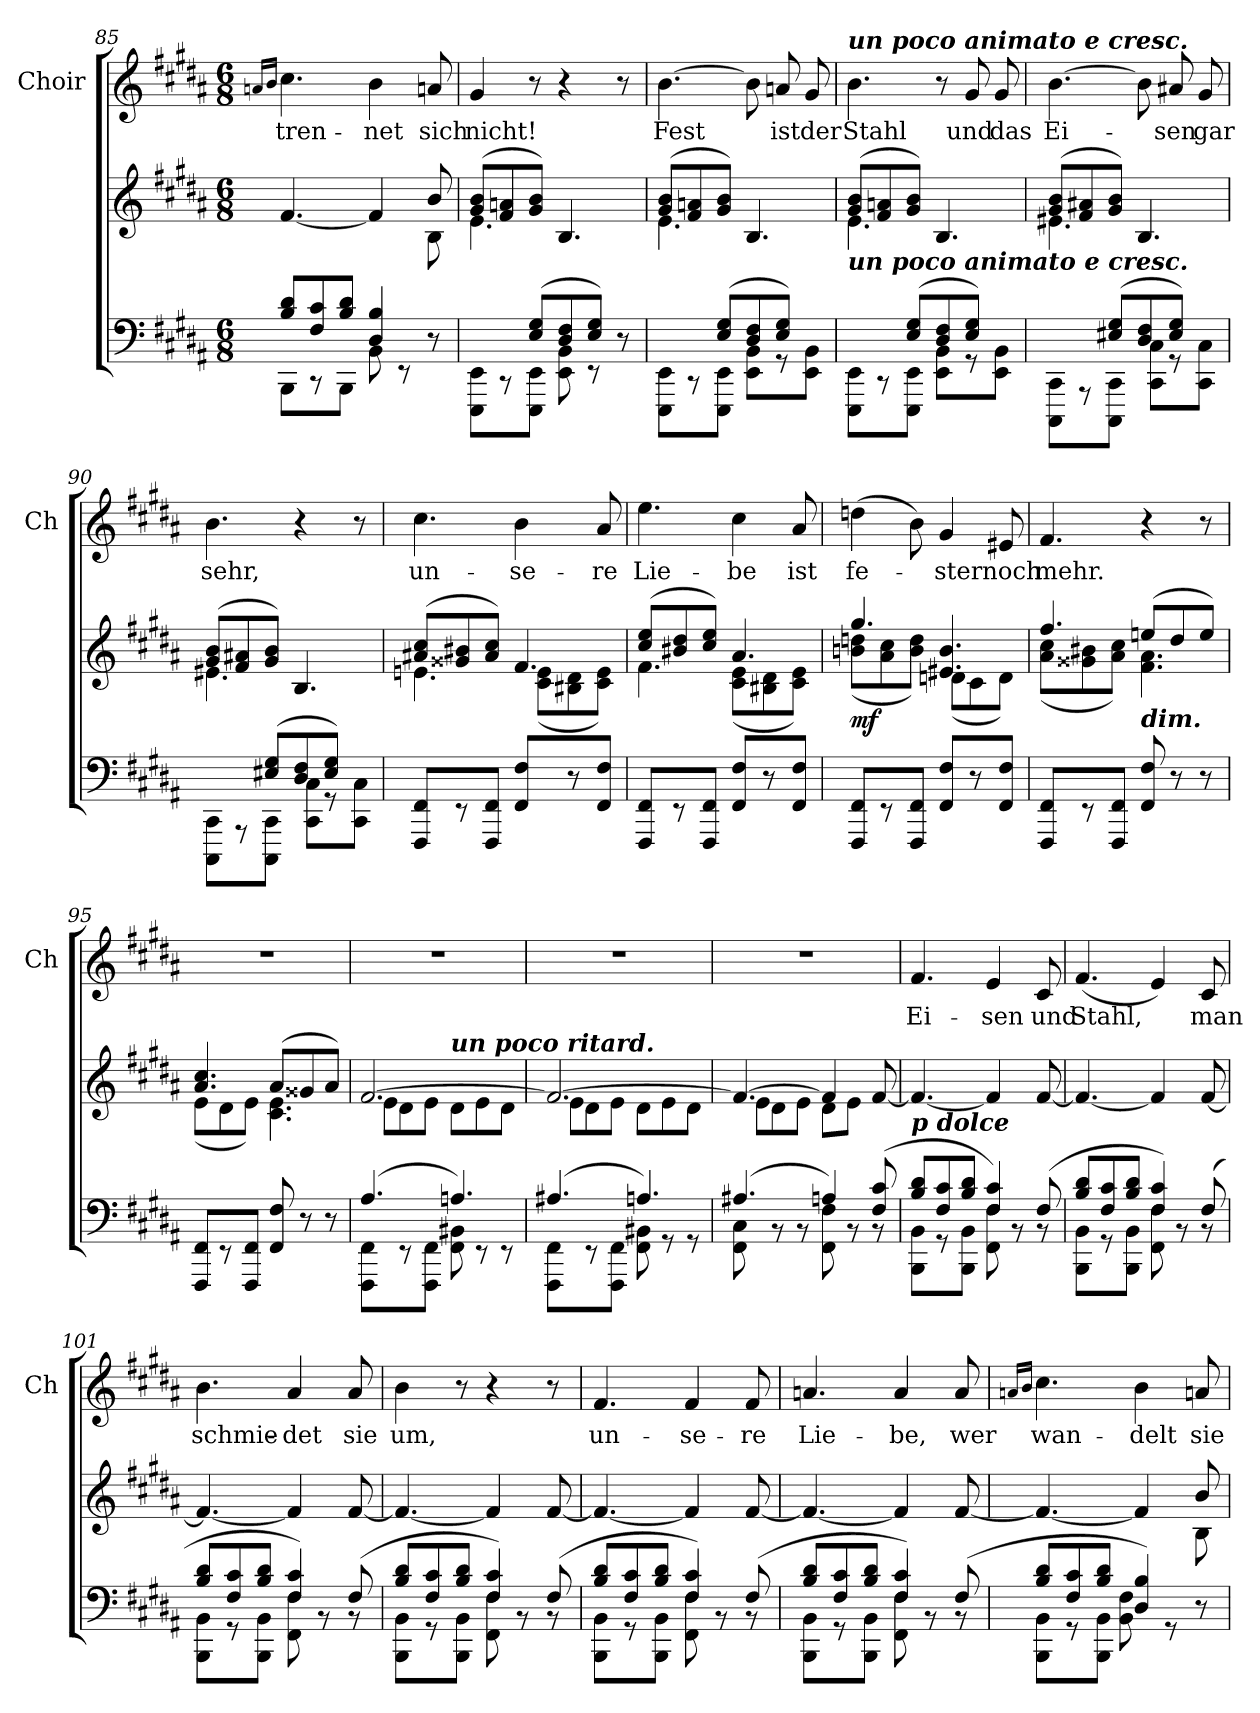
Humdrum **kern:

**kern	**kern	**dynam	**kern	**text
*part2	*part2	*part2	*part1	*part1
*staff3	*staff2	*staff2/3	*staff1	*staff1
*	*	*	*I"Choir	*
*	*	*	*I'Ch	*
!!LO:LB:g=z
*clefF4	*clefG2	*	*clefG2	*
*k[f#c#g#d#a#]	*k[f#c#g#d#a#]	*	*k[f#c#g#d#a#]	*
*M6/8	*M6/8	*	*M6/8	*
=85	=85	=85	=85	=85
.	.	.	16qan/LL	.
.	.	.	16qb/JJ	.
*^	*^	*	*	*
8B/ 8d#/L	8BBB\L	[4.f#/	2ryy	.	4.cc#\	tren-
8F#/ 8c#/	8r	.	.	.	.	.
8B/ 8d#/J	8BBB\J	.	.	.	.	.
4D#/ 4B/	8BB\	4f#/]	.	.	4b\	-net
.	8r	.	8ryy	.	.	.
8ryy	8r	8b/	8B\	.	8an/	sich
=86	=86	=86	=86	=86	=86	=86
4ryy	8EEE\ 8EE\L	(8g#/ 8b/L	4.e\	.	4g#/	nicht!
.	8r	8f#/ 8an/	.	.	.	.
(8E/ 8G#/L	8EEE\ 8EE\J	8g#/ 8b/J)	.	.	8r	.
8D#/ 8F#/	8EE\ 8BB\	4.B/	4.ryy	.	4r	.
8E/ 8G#/J)	8r	.	.	.	.	.
8ryy	8r	.	.	.	8r	.
=87	=87	=87	=87	=87	=87	=87
4ryy	8EEE\ 8EE\L	(8g#/ 8b/L	4.e\	.	[4.b\	Fest
.	8r	8f#/ 8an/	.	.	.	.
(8E/ 8G#/L	8EEE\ 8EE\J	8g#/ 8b/J)	.	.	.	.
8D#/ 8F#/	8EE\ 8BB\L	4.B/	4.ryy	.	8b\]	.
8E/ 8G#/J)	8r	.	.	.	8an/	ist
8ryy	8EE\ 8BB\J	.	.	.	8g#/	der
=88	=88	=88	=88	=88	=88	=88
!	!	!	!	!	!LO:TX:a:Bi:t=un poco animato e cresc.	!
!LO:TX:a:Bi:t=un poco animato e cresc.	!	!	!	!	!	!
4ryy	8EEE\ 8EE\L	(8g#/ 8b/L	4.e\	.	4.b\	Stahl
.	8r	8f#/ 8an/	.	.	.	.
(8E/ 8G#/L	8EEE\ 8EE\J	8g#/ 8b/J)	.	.	.	.
8D#/ 8F#/	8EE\ 8BB\L	4.B/	4.ryy	.	8r	.
8E/ 8G#/J)	8r	.	.	.	8g#/	und
8ryy	8EE\ 8BB\J	.	.	.	8g#/	das
!!LO:PB:g=z
=89	=89	=89	=89	=89	=89	=89
4ryy	8CCC#\ 8CC#\L	(8g#/ 8b/L	4.e#X\	.	[4.b\	Ei-
.	8r	8f#/ 8a#X/	.	.	.	.
(8E#X/ 8G#/L	8CCC#\ 8CC#\J	8g#/ 8b/J)	.	.	.	.
8D#/ 8F#/	8CC#\ 8C#\L	4.B/	4.ryy	.	8b\]	.
8E#/ 8G#/J)	8r	.	.	.	8a#X/	-sen
8ryy	8CC#\ 8C#\J	.	.	.	8g#/	gar
=90	=90	=90	=90	=90	=90	=90
4ryy	8CCC#\ 8CC#\L	(8g#/ 8b/L	4.e#X\	.	4.b\	sehr,
.	8r	8f#/ 8a#X/	.	.	.	.
(8E#X/ 8G#/L	8CCC#\ 8CC#\J	8g#/ 8b/J)	.	.	.	.
8D#/ 8F#/	8CC#\ 8C#\L	4.B/	4.ryy	.	4r	.
8E#/ 8G#/J)	8r	.	.	.	.	.
8ryy	8CC#\ 8C#\J	.	.	.	8r	.
*v	*v	*	*	*	*	*
=91	=91	=91	=91	=91	=91
8FFF#/ 8FF#/L	(8a#X/ 8cc#/L	4.en\	.	4.cc#\	un-
8r	8g##X/ 8b#X/	.	.	.	.
8FFF#/ 8FF#/J	8a#/ 8cc#/J)	.	.	.	.
8FF#/ 8F#/L	4.f#/	(8c#\ 8e\L	.	4b\	-se-
8r	.	8B#X\ 8d#\	.	.	.
8FF#/ 8F#/J	.	8c#\ 8e\J)	.	8a#/	-re
!!LO:LB:g=z
=92	=92	=92	=92	=92	=92
8FFF#/ 8FF#/L	(8cc#/ 8ee/L	4.f#\	.	4.ee\	Lie-
8r	8b#X/ 8dd#/	.	.	.	.
8FFF#/ 8FF#/J	8cc#/ 8ee/J)	.	.	.	.
8FF#/ 8F#/L	4.a#/	(8c#\ 8e\L	.	4cc#\	-be
8r	.	8B#X\ 8d#\	.	.	.
8FF#/ 8F#/J	.	8c#\ 8e\J)	.	8a#/	ist
=93	=93	=93	=93	=93	=93
!	!	!	!LO:DY:b	!	!
8FFF#/ 8FF#/L	4.gg#/	(8bn\ 8ddn\L	mf	(4ddn\	fe-
8r	.	8a#\ 8cc#\	.	.	.
8FFF#/ 8FF#/J	.	8b\ 8dd\J)	.	8b\)	.
8FF#/ 8F#/L	4.e#X/ 4.b/	(8dn\L	.	4g#/	-ster
8r	.	8c#\	.	.	.
8FF#/ 8F#/J	.	8d\J)	.	8e#X/	noch
=94	=94	=94	=94	=94	=94
8FFF#/ 8FF#/L	4.ff#/	(8a#\ 8cc#\L	.	4.f#/	mehr.
8r	.	8g##X\ 8b#X\	.	.	.
8FFF#/ 8FF#/J	.	8a#\ 8cc#\J)	.	.	.
!LO:TX:a:Bi:t=dim.	!	!	!	!	!
8FF#/ 8F#/	(8een/L	4.f#\ 4.a#\	.	4r	.
8r	8dd#/	.	.	.	.
8r	8ee/J)	.	.	8r	.
=95	=95	=95	=95	=95	=95
8FFF#/ 8FF#/L	4.a#/ 4.cc#/	(8e\L	.	2.r	.
8r	.	8d#\	.	.	.
8FFF#/ 8FF#/J	.	8e\J)	.	.	.
8FF#/ 8F#/	(8a#/L	4.c#\ 4.e\	.	.	.
8r	8g##X/	.	.	.	.
8r	8a#/J)	.	.	.	.
!!LO:LB:g=z
=96	=96	=96	=96	=96	=96
*^	*	*	*	*	*
(4.A#/	8FFF#\ 8FF#\L	[2.f#/	8e\L	.	2.r	.
.	8r	.	8d#\	.	.	.
.	8FFF#\ 8FF#\J	.	8e\J	.	.	.
!	!	!	!LO:TX:a:Bi:t=un poco ritard.	!	!	!
4.An/)	8FF#\ 8BB#X\	.	8d#\L	.	.	.
.	8r	.	8e\	.	.	.
.	8r	.	8d#\J	.	.	.
=97	=97	=97	=97	=97	=97	=97
(4.A#X/	8FFF#\ 8FF#\L	2.f#/_	8e\L	.	2.r	.
.	8r	.	8d#\	.	.	.
.	8FFF#\ 8FF#\J	.	8e\J	.	.	.
4.An/)	8FF#\ 8BB#X\	.	8d#\L	.	.	.
.	8r	.	8e\	.	.	.
.	8r	.	8d#\J	.	.	.
=98	=98	=98	=98	=98	=98	=98
(4.A#X/	8FF#\ 8C#\	4.f#/_	8e\L	.	2.r	.
.	8r	.	8d#\	.	.	.
.	8r	.	8e\J	.	.	.
4An/)	8FF#\ 8F#\	4f#/]	8d#\L	.	.	.
.	8r	.	8e\J	.	.	.
(8F#/ 8c#/	8r	[8f#/	8ryy	.	.	.
=99	=99	=99	=99	=99	=99	=99
!LO:TX:a:Bi:t=p dolce	!	!	!	!	!	!
*	*	*v	*v	*	*	*
8B/ 8d#/L	8BBB\ 8BB\L	4.f#/_	.	4.f#/	Ei-
8F#/ 8c#/	8r	.	.	.	.
8B/ 8d#/J	8BBB\ 8BB\J	.	.	.	.
4F#/ 4c#/)	8FF#\ 8F#\	4f#/]	.	4e/	-sen
.	8r	.	.	.	.
(8F#/	8r	[8f#/	.	8c#/	und
=100	=100	=100	=100	=100	=100
8B/ 8d#/L	8BBB\ 8BB\L	4.f#/_	.	(4.f#/	Stahl,
8F#/ 8c#/	8r	.	.	.	.
8B/ 8d#/J	8BBB\ 8BB\J	.	.	.	.
4F#/ 4c#/)	8FF#\ 8F#\	4f#/]	.	4e/)	.
.	8r	.	.	.	.
(8F#/	8r	[8f#/	.	8c#/	man
!!LO:LB:g=z
=101	=101	=101	=101	=101	=101
8B/ 8d#/L	8BBB\ 8BB\L	4.f#/_	.	4.b\	schmie-
8F#/ 8c#/	8r	.	.	.	.
8B/ 8d#/J	8BBB\ 8BB\J	.	.	.	.
4F#/ 4c#/)	8FF#\ 8F#\	4f#/]	.	4a#/	-det
.	8r	.	.	.	.
(8F#/	8r	[8f#/	.	8a#/	sie
=102	=102	=102	=102	=102	=102
8B/ 8d#/L	8BBB\ 8BB\L	4.f#/_	.	4b\	um,
8F#/ 8c#/	8r	.	.	.	.
8B/ 8d#/J	8BBB\ 8BB\J	.	.	8r	.
4F#/ 4c#/)	8FF#\ 8F#\	4f#/]	.	4r	.
.	8r	.	.	.	.
(8F#/	8r	[8f#/	.	8r	.
=103	=103	=103	=103	=103	=103
8B/ 8d#/L	8BBB\ 8BB\L	4.f#/_	.	4.f#/	un-
8F#/ 8c#/	8r	.	.	.	.
8B/ 8d#/J	8BBB\ 8BB\J	.	.	.	.
4F#/ 4c#/)	8FF#\ 8F#\	4f#/]	.	4f#/	-se-
.	8r	.	.	.	.
(8F#/	8r	[8f#/	.	8f#/	-re
=104	=104	=104	=104	=104	=104
8B/ 8d#/L	8BBB\ 8BB\L	4.f#/_	.	4.an/	Lie-
8F#/ 8c#/	8r	.	.	.	.
8B/ 8d#/J	8BBB\ 8BB\J	.	.	.	.
4F#/ 4c#/)	8FF#\ 8F#\	4f#/]	.	4a/	-be,
.	8r	.	.	.	.
(8F#/	8r	[8f#/	.	8a/	wer
!!LO:PB:g=z
=105	=105	=105	=105	=105	=105
.	.	.	.	16qan/LL	.
.	.	.	.	16qb/JJ	.
*	*	*^	*	*	*
8B/ 8d#/L	8BBB\ 8BB\L	4.f#/_	2ryy	.	4.cc#\	wan-
8F#/ 8c#/	8r	.	.	.	.	.
8B/ 8d#/J	8BBB\ 8BB\J	.	.	.	.	.
4D#/ 4B/)	8BB\ 8F#\	4f#/]	.	.	4b\	-delt
.	8r	.	8ryy	.	.	.
8ryy	8r	8b/	8B\	.	8a/	sie
*v	*v	*	*	*	*	*
*	*v	*v	*	*	*
=	=	=	=	=
*-	*-	*-	*-	*-
